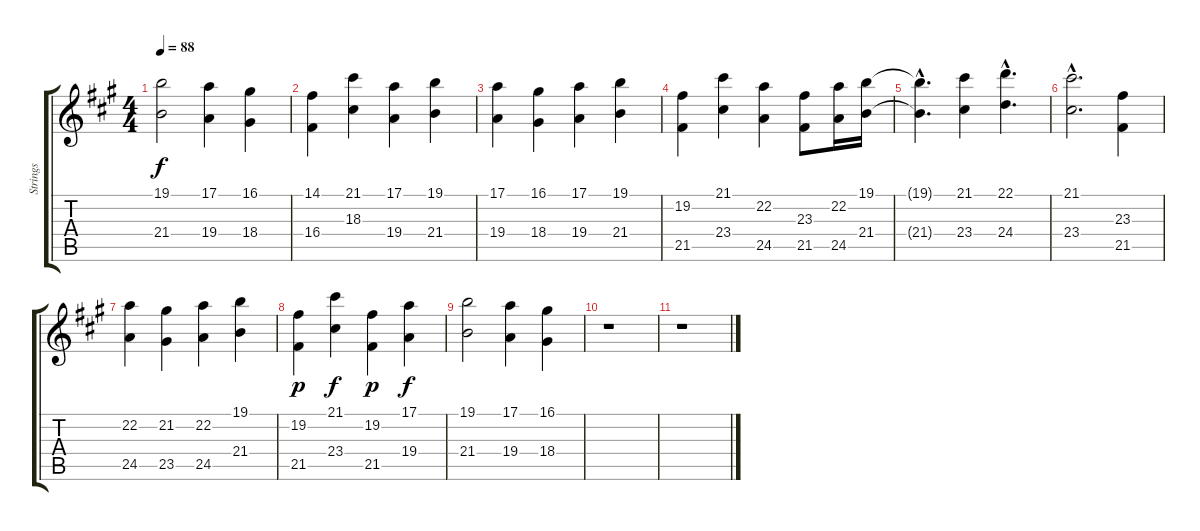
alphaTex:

\track ("Strings" "Strings") {instrument synthstrings1}
\staff {score tabs}
\tuning (E4 B3 G3 D3 A2 E2) {hide}
\ts (4 4)
\tempo 88
\clef g2
\ks f#minor
(19.1 21.4).2{dy f} (17.1 19.4).4 (16.1 18.4).4 |
(14.1 16.4).4 (21.1 18.3).4 (17.1 19.4).4 (19.1 21.4).4 |
(17.1 19.4).4 (16.1 18.4).4 (17.1 19.4).4 (19.1 21.4).4 |
(19.2 21.5).4 (21.1 23.4).4 (22.2 24.5).4 (23.3 21.5).8 (22.2 24.5).16 (19.1 21.4).16 |
(19.1{hac t} 21.4{hac t}).4{d} (21.1 23.4).4 (22.1{hac} 24.4{hac}).4{d} |
(21.1{hac} 23.4{hac}).2{d} (23.3 21.5).4 |
(22.2 24.5).4 (21.2 23.5).4 (22.2 24.5).4 (19.1 21.4).4 |
(19.2 21.5).4{dy p} (21.1 23.4).4{dy f} (19.2 21.5).4{dy p} (17.1 19.4).4{dy f} |
(19.1 21.4).2 (17.1 19.4).4 (16.1 18.4).4 |
r.1 |
r.1
